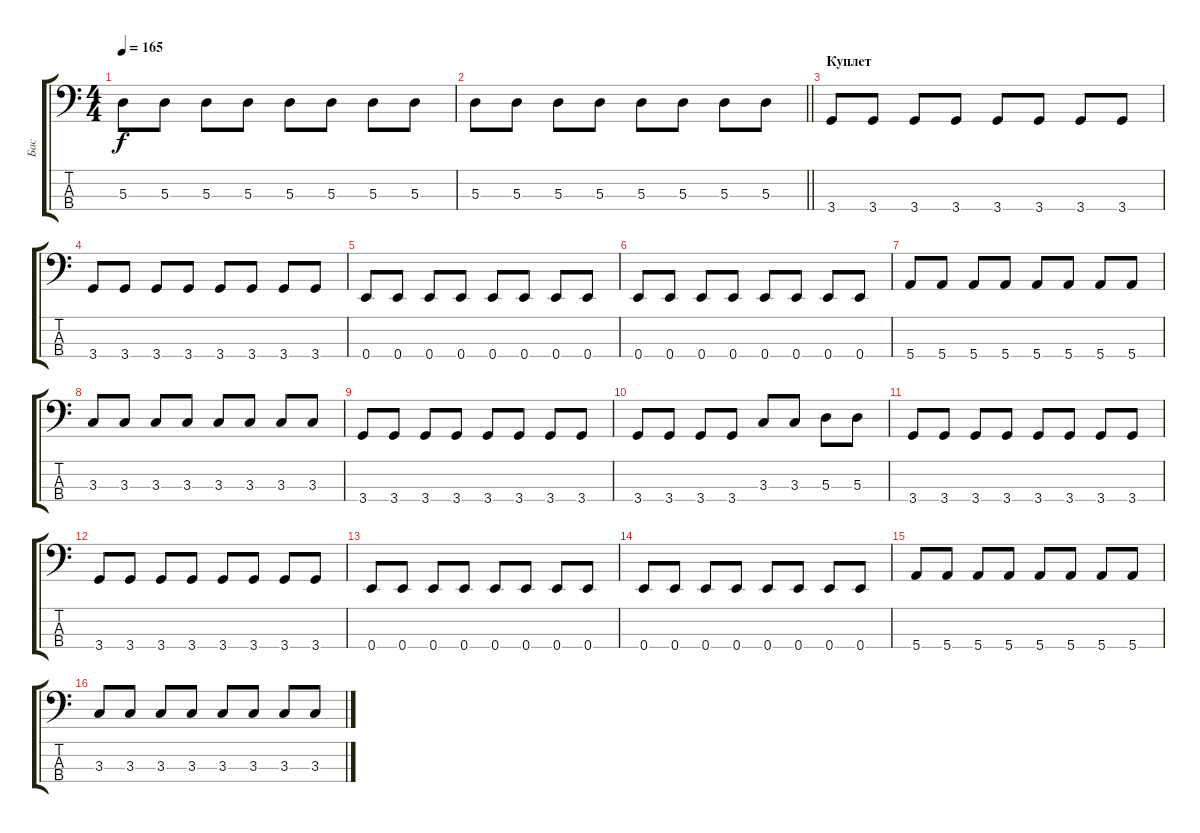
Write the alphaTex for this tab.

\track ("Бас" "Бас") {instrument electricbassfinger}
\staff {score tabs}
\tuning (G2 D2 A1 E1) {hide}
\ts (4 4)
\tempo 165
\clef f4
\ks c
5.3.8{dy f} 5.3.8 5.3.8 5.3.8 5.3.8 5.3.8 5.3.8 5.3.8 |
\barLineRight lightlight
5.3.8 5.3.8 5.3.8 5.3.8 5.3.8 5.3.8 5.3.8 5.3.8 |
\section ("" "Куплет")
3.4.8 3.4.8 3.4.8 3.4.8 3.4.8 3.4.8 3.4.8 3.4.8 |
3.4.8 3.4.8 3.4.8 3.4.8 3.4.8 3.4.8 3.4.8 3.4.8 |
0.4.8 0.4.8 0.4.8 0.4.8 0.4.8 0.4.8 0.4.8 0.4.8 |
0.4.8 0.4.8 0.4.8 0.4.8 0.4.8 0.4.8 0.4.8 0.4.8 |
5.4.8 5.4.8 5.4.8 5.4.8 5.4.8 5.4.8 5.4.8 5.4.8 |
3.3.8 3.3.8 3.3.8 3.3.8 3.3.8 3.3.8 3.3.8 3.3.8 |
3.4.8 3.4.8 3.4.8 3.4.8 3.4.8 3.4.8 3.4.8 3.4.8 |
3.4.8 3.4.8 3.4.8 3.4.8 3.3.8 3.3.8 5.3.8 5.3.8 |
3.4.8 3.4.8 3.4.8 3.4.8 3.4.8 3.4.8 3.4.8 3.4.8 |
3.4.8 3.4.8 3.4.8 3.4.8 3.4.8 3.4.8 3.4.8 3.4.8 |
0.4.8 0.4.8 0.4.8 0.4.8 0.4.8 0.4.8 0.4.8 0.4.8 |
0.4.8 0.4.8 0.4.8 0.4.8 0.4.8 0.4.8 0.4.8 0.4.8 |
5.4.8 5.4.8 5.4.8 5.4.8 5.4.8 5.4.8 5.4.8 5.4.8 |
3.3.8 3.3.8 3.3.8 3.3.8 3.3.8 3.3.8 3.3.8 3.3.8
